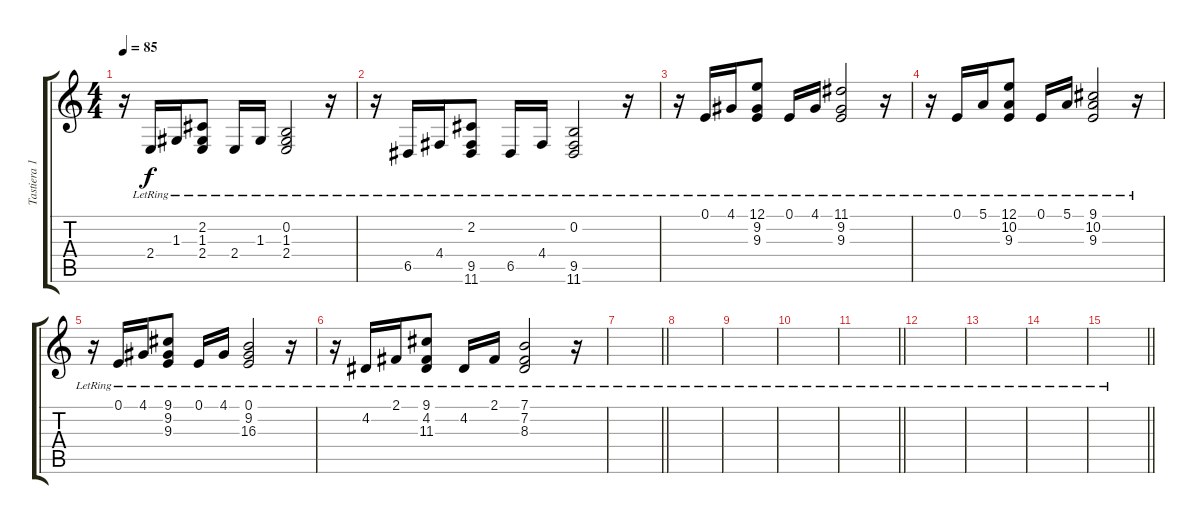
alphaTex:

\track ("Tastiera 1" "Tastiera 1") {instrument lead1square}
\staff {score tabs}
\tuning (E4 B3 G3 D3 A2 E2) {hide}
\ts (4 4)
\tempo 85
\clef g2
\ks c
r.16{dy f instrument acousticgrandpiano} 2.4{lr}.16 1.3{lr}.16 (2.2{lr} 1.3{lr} 2.4{lr}).8 2.4{lr}.16 1.3{lr}.16 (0.2{lr} 1.3{lr} 2.4{lr}).2 r.16 |
r.16{instrument acousticgrandpiano} 6.5{lr}.16 4.4{lr}.16 (2.2{lr} 9.5{lr} 11.6{lr}).8 6.5{lr}.16 4.4{lr}.16 (0.2{lr} 9.5{lr} 11.6{lr}).2 r.16 |
r.16 0.1{lr}.16 4.1{lr}.16 (12.1{lr} 9.2{lr} 9.3{lr}).8 0.1{lr}.16 4.1{lr}.16 (11.1{lr} 9.2{lr} 9.3{lr}).2 r.16 |
r.16 0.1{lr}.16 5.1{lr}.16 (12.1{lr} 10.2{lr} 9.3{lr}).8 0.1{lr}.16 5.1{lr}.16 (9.1{lr} 10.2{lr} 9.3{lr}).2 r.16 |
r.16 0.1{lr}.16 4.1{lr}.16 (9.1{lr} 9.2{lr} 9.3{lr}).8 0.1{lr}.16 4.1{lr}.16 (0.1{lr} 9.2{lr} 16.3{lr}).2 r.16 |
r.16 4.2{lr}.16 2.1{lr}.16 (9.1{lr} 4.2{lr} 11.3{lr}).8 4.2{lr}.16 2.1{lr}.16 (7.1{lr} 7.2{lr} 8.3{lr}).2 r.16 |
\barLineRight lightlight
|
|
|
|
\barLineRight lightlight
|
|
|
|
\barLineRight lightlight
